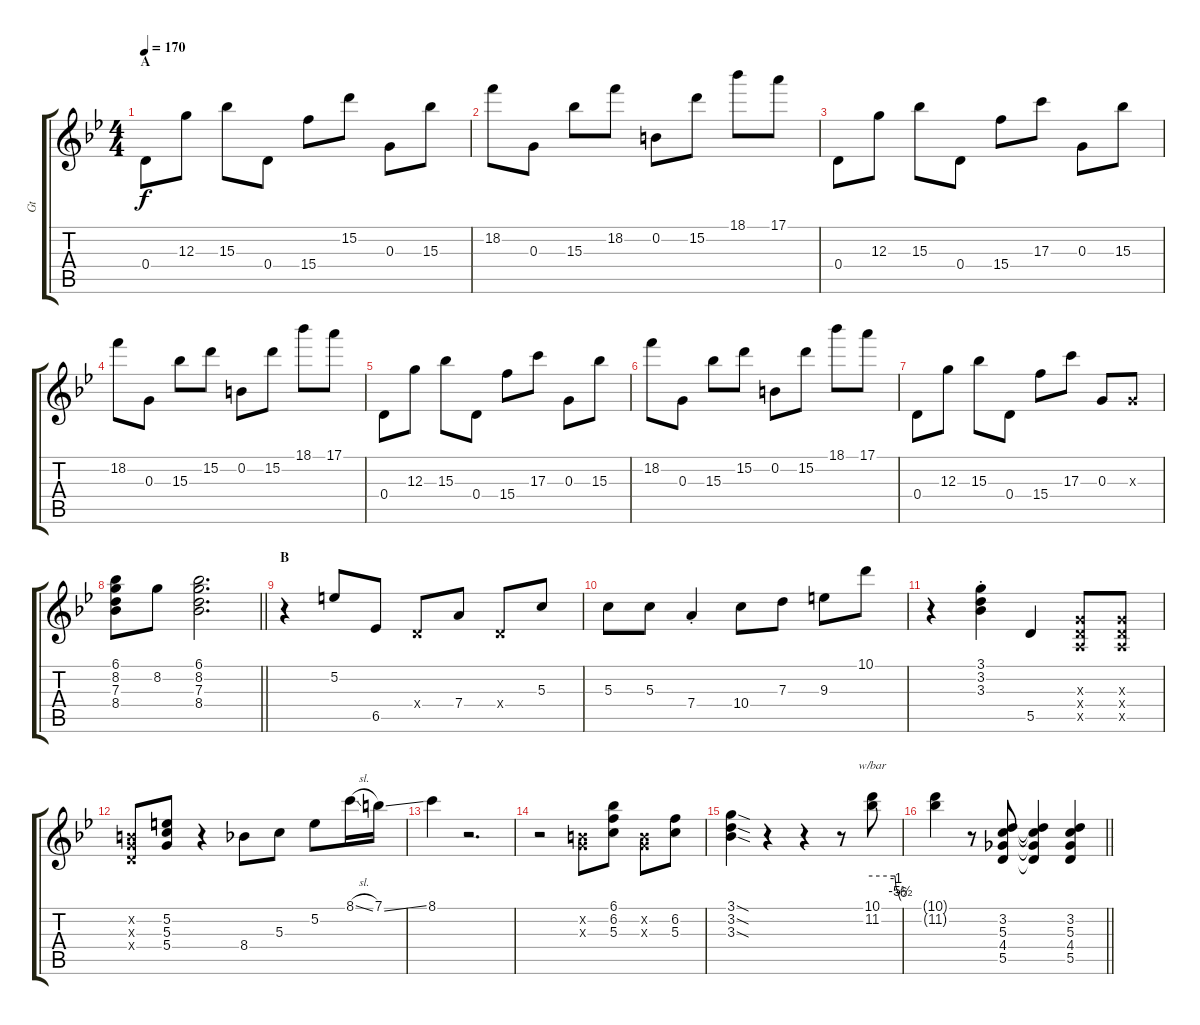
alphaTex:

\track ("Gt" "Gt") {instrument distortionguitar}
\staff {score tabs}
\tuning (E4 B3 G3 D3 A2 E2) {hide}
\ts (4 4)
\section ("" "A")
\tempo 170
\clef g2
\ks bb
0.4.8{dy f volume 7} 12.3.8 15.3.8 0.4.8 15.4.8 15.2.8 0.3.8 15.3.8 |
18.2.8 0.3.8 15.3.8 18.2.8 0.2.8 15.2.8 18.1.8 17.1.8 |
0.4.8 12.3.8 15.3.8 0.4.8 15.4.8 17.3.8 0.3.8 15.3.8 |
18.2.8 0.3.8 15.3.8 15.2.8 0.2.8 15.2.8 18.1.8 17.1.8 |
0.4.8 12.3.8 15.3.8 0.4.8 15.4.8 17.3.8 0.3.8 15.3.8 |
18.2.8 0.3.8 15.3.8 15.2.8 0.2.8 15.2.8 18.1.8 17.1.8 |
0.4.8 12.3.8 15.3.8 0.4.8 15.4.8 17.3.8 0.3.8 0.3{x}.8 |
\barLineRight lightlight
(6.1 8.2 7.3 8.4).8{volume 10} 8.2.8 (6.1 8.2 7.3 8.4).2{d} |
\section ("" "B")
r.4 5.2.8 6.5.8 0.4{x}.8 7.4.8 0.4{x}.8 5.3.8 |
5.3.8 5.3.8 7.4{st}.4 10.4.8 7.3.8 9.3.8 10.1.8 |
r.4 (3.1{st} 3.2{st} 3.3{st}).4 5.5.4 (0.3{x} 0.4{x} 0.5{x}).8 (0.3{x} 0.4{x} 0.5{x}).8 |
(0.2{x} 0.3{x} 0.4{x}).8 (5.2 5.3 5.4).8 r.4 8.4.8 5.3.8 5.2.8 8.1{sl}.16 7.1{ss}.16 |
8.1.4 r.2{d} |
r.2 (0.2{x} 0.3{x}).8 (6.1 6.2 5.3).8 (0.2{x} 0.3{x}).8 (6.2 5.3).8 |
(3.1{sod} 3.2{sod} 3.3{sod}).4 r.4 r.4 r.8 (10.1 11.2).8{tbe (custom default 0 0 45 0 47 0 49 -4 58 -22 60 -24)} |
\barLineRight lightlight
(10.1{t} 11.2{t}).4 r.8 (3.2 5.3 4.4 5.5).8 (3.2{t} 5.3{t} 4.4{t} 5.5{t}).4 (3.2 5.3 4.4 5.5).4
